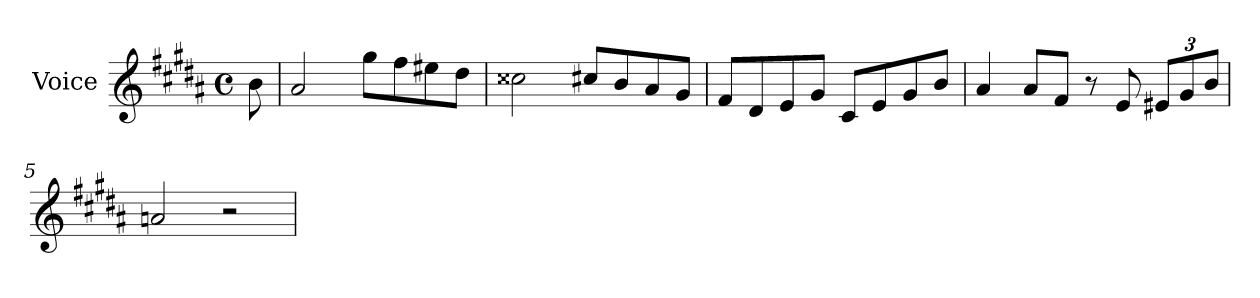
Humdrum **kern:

**kern
*part1
*staff1
*I"Voice
*I'Voice
*clefG2
*k[f#c#g#d#a#]
*M4/4
*met(c)
=
8b\
=1
2a#/
8gg#\L
8ff#\
8ee#X\
8dd#\J
=2
2cc##X\
8cc#X/L
8b/
8a#/
8g#/J
=3
8f#/L
8d#/
8e/
8g#/J
8c#/L
8e/
8g#/
8b/J
=4
4a#/
8a#/L
8f#/J
8r
8e/
12e#X/L
12g#/
12b/J
=5
2an/
2rcc
=
*-
